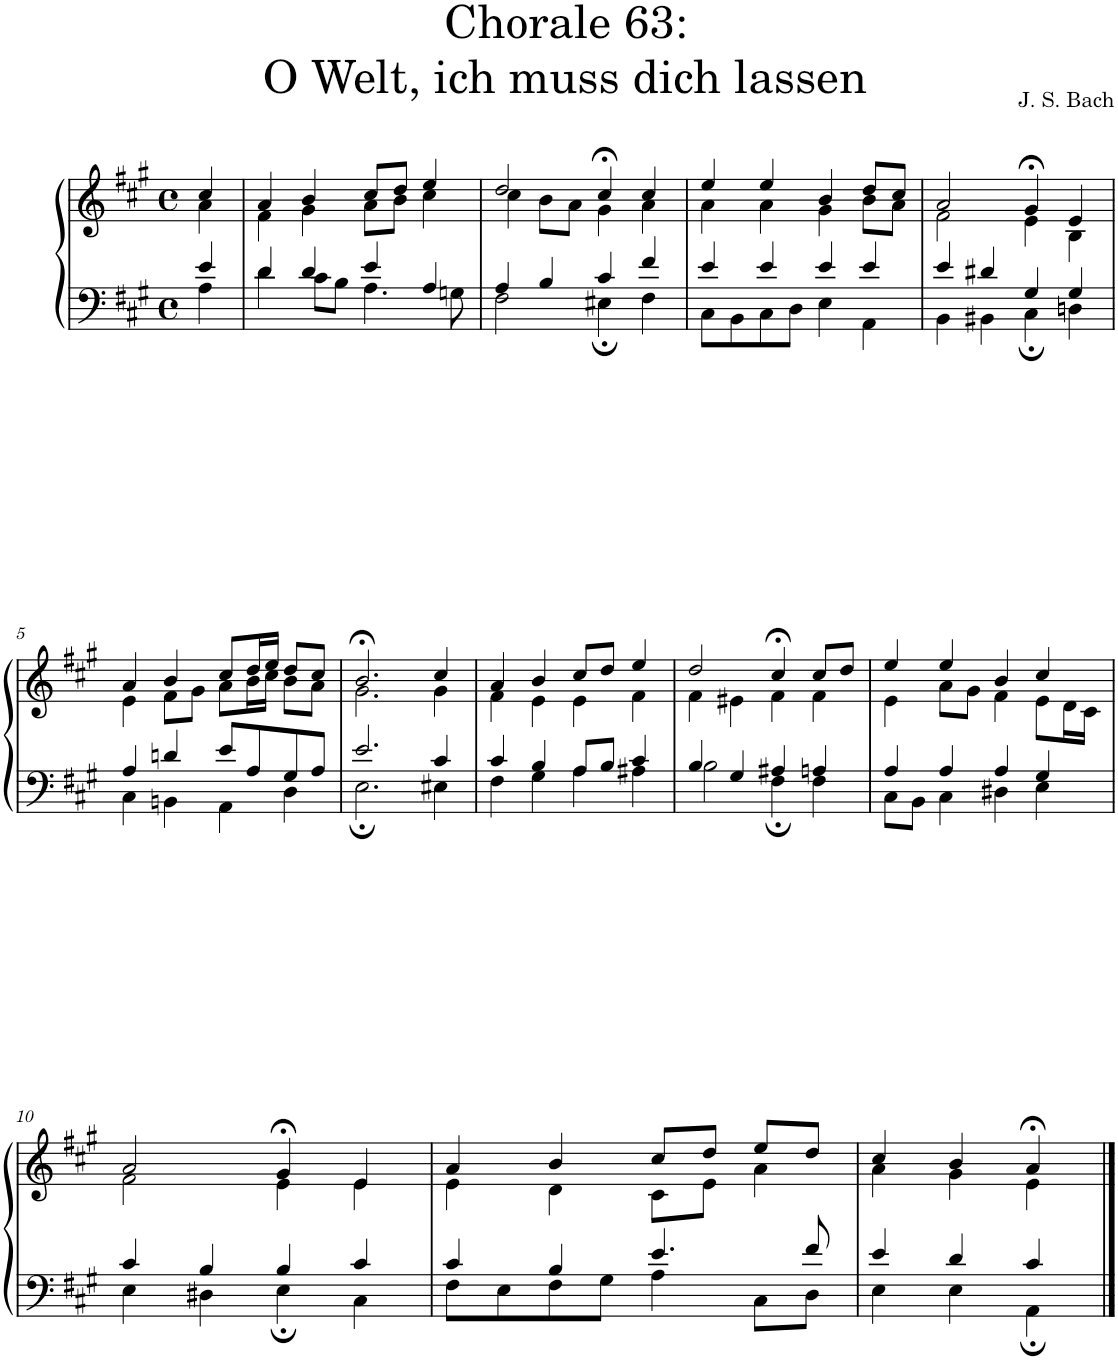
**kern	**kern
*part1	*part1
*staff2	*staff1
*I"S,A	*
*clefF4	*clefG2
*k[f#c#g#]	*k[f#c#g#]
*M4/4	*M4/4
*met(c)	*met(c)
=	=
*^	*^
4e/	4A\	4cc#/	4a\
=1	=1	=1	=1
4d/	4d\	4a/	4f#\
4d/	8c#\L	4b/	4g#\
.	8B\J	.	.
4e/	4.A\	8cc#/L	8a\L
.	.	8dd/J	8b\J
4A/	.	4ee/	4cc#\
.	8Gn\	.	.
=2	=2	=2	=2
4A/	2F#\	2dd/	4cc#\
4B/	.	.	8b\L
.	.	.	8a\J
4c#/	4E#X;\	4cc#;</	4g#\
4f#/	4F#\	4cc#/	4a\
=3	=3	=3	=3
4e/	8C#\L	4ee/	4a\
.	8BB\	.	.
4e/	8C#\	4ee/	4a\
.	8D\J	.	.
4e/	4E\	4b/	4g#\
4e/	4AA\	8dd/L	8b\L
.	.	8cc#/J	8a\J
=4	=4	=4	=4
4e/	4BB\	2a/	2f#\
4d#X/	4BB#X\	.	.
4G#/	4C#;\	4g#;</	4e\
4G#/	4Dn\	4e/	4B\
!!LO:LB:g=z	!!
=5	=5	=5	=5
4A/	4C#\	4a/	4e\
4dn/	4BBn\	4b/	8f#\L
.	.	.	8g#\J
8e/L	4AA\	8cc#/L	8a\L
8A/	.	16dd/L	16b\L
.	.	16ee/JJ	16cc#\JJ
8G#/	4D\	8dd/L	8b\L
8A/J	.	8cc#/J	8a\J
=6	=6	=6	=6
2.e/	2.E;\	2.b;</	2.g#\
4c#/	4E#X\	4cc#/	4g#\
=7	=7	=7	=7
4c#/	4F#\	4a/	4f#\
4B/	4G#\	4b/	4e\
8A/L	4A\	8cc#/L	4e\
8B/J	.	8dd/J	.
4c#/	4A#X\	4ee/	4f#\
=8	=8	=8	=8
4B/	2B\	2dd/	4f#\
4G#/	.	.	4e#X\
4A#X/	4F#;\	4cc#;</	4f#\
4An/	4F#\	8cc#/L	4f#\
.	.	8dd/J	.
=9	=9	=9	=9
4A/	8C#\L	4ee/	4e\
.	8BB\J	.	.
4A/	4C#\	4ee/	8a\L
.	.	.	8g#\J
4A/	4D#X\	4b/	4f#\
4G#/	4E\	4cc#/	8e\L
.	.	.	16d\L
.	.	.	16c#\JJ
!!LO:LB:g=z	!!
=10	=10	=10	=10
4c#/	4E\	2a/	2f#\
4B/	4D#X\	.	.
4B/	4E;\	4g#;</	4e\
4c#/	4C#\	4e/	4e\
=11	=11	=11	=11
4c#/	8F#\L	4a/	4e\
.	8E\	.	.
4B/	8F#\	4b/	4d\
.	8G#\J	.	.
4.e/	4A\	8cc#/L	8c#\L
.	.	8dd/J	8e\J
.	8C#\L	8ee/L	4a\
8f#/	8D\J	8dd/J	.
=12	=12	=12	=12
4e/	4E\	4cc#/	4a\
4d/	4E\	4b/	4g#\
4c#/	4AA;\	4a;</	4e\
*v	*v	*	*
*	*v	*v
==	==
*-	*-
